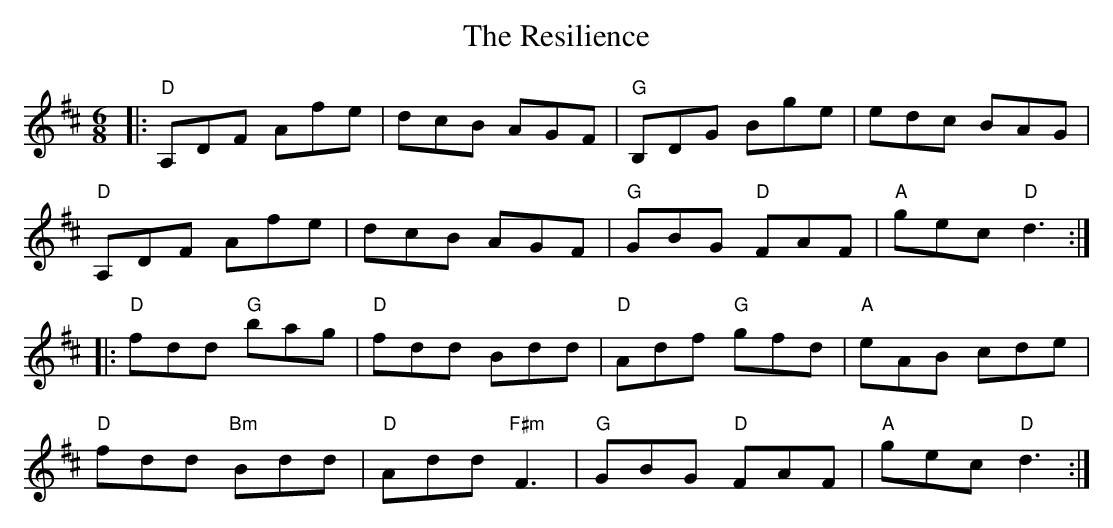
X:1
T: The Resilience
M: 6/8
L: 1/8
K: Dmaj
|:"D"A,DF Afe|dcB AGF|"G"B,DG Bge|edc BAG|
"D"A,DF Afe|dcB AGF|"G"GBG "D"FAF|"A"gec "D"d3:|
|:"D"fdd "G"bag|"D"fdd Bdd|"D"Adf "G"gfd|"A"eAB cde|
"D"fdd "Bm"Bdd|"D"Add "F#m"F3|"G"GBG "D"FAF|"A"gec "D"d3:|
